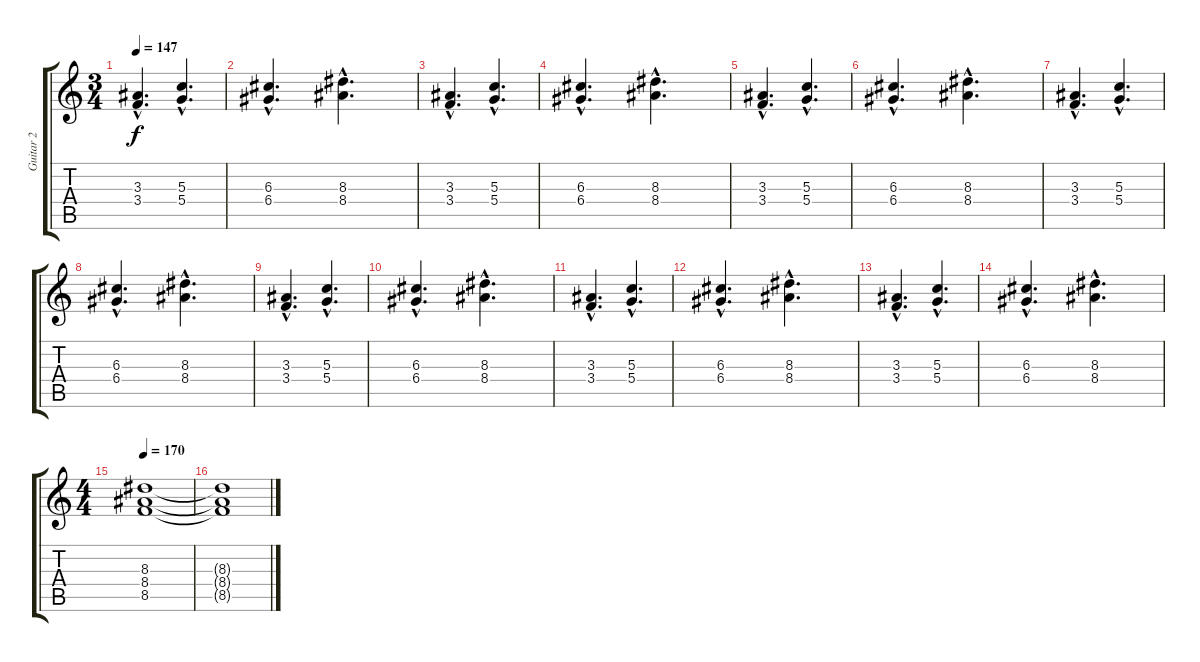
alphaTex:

\track ("Guitar 2" "Guitar 2") {instrument distortionguitar}
\staff {score tabs}
\tuning (E4 B3 G3 D3 A2 E2) {hide}
\ts (3 4)
\tempo 147
\clef g2
\ks c
(3.3{hac} 3.4{hac}).4{d dy f} (5.3{hac} 5.4{hac}).4{d} |
(6.3{hac} 6.4{hac}).4{d} (8.3{hac} 8.4{hac}).4{d} |
(3.3{hac} 3.4{hac}).4{d} (5.3{hac} 5.4{hac}).4{d} |
(6.3{hac} 6.4{hac}).4{d} (8.3{hac} 8.4{hac}).4{d} |
(3.3{hac} 3.4{hac}).4{d} (5.3{hac} 5.4{hac}).4{d} |
(6.3{hac} 6.4{hac}).4{d} (8.3{hac} 8.4{hac}).4{d} |
(3.3{hac} 3.4{hac}).4{d} (5.3{hac} 5.4{hac}).4{d} |
(6.3{hac} 6.4{hac}).4{d} (8.3{hac} 8.4{hac}).4{d} |
(3.3{hac} 3.4{hac}).4{d} (5.3{hac} 5.4{hac}).4{d} |
(6.3{hac} 6.4{hac}).4{d} (8.3{hac} 8.4{hac}).4{d} |
(3.3{hac} 3.4{hac}).4{d} (5.3{hac} 5.4{hac}).4{d} |
(6.3{hac} 6.4{hac}).4{d} (8.3{hac} 8.4{hac}).4{d} |
(3.3{hac} 3.4{hac}).4{d} (5.3{hac} 5.4{hac}).4{d} |
(6.3{hac} 6.4{hac}).4{d} (8.3{hac} 8.4{hac}).4{d} |
\ts (4 4)
\tempo 170
(8.3 8.4 8.5).1 |
(8.3{t} 8.4{t} 8.5{t}).1
